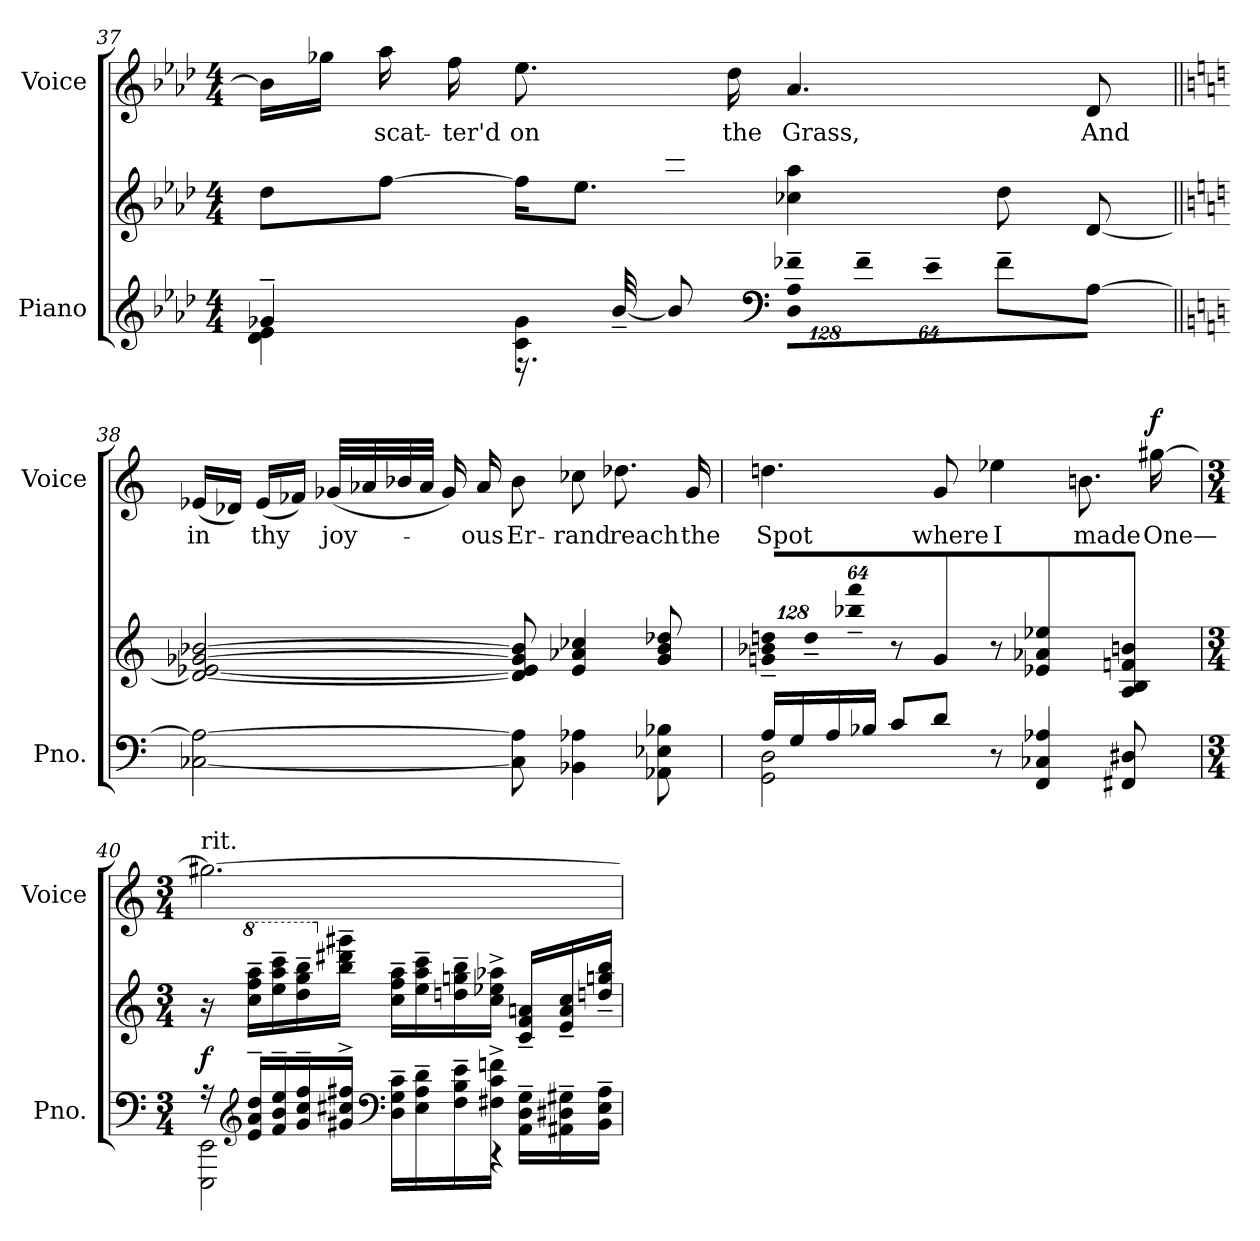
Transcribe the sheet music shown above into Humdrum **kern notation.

**kern	**kern	**dynam	**kern	**text	**dynam
*part2	*part2	*part2	*part1	*part1	*part1
*staff3	*staff2	*staff2/3	*staff1	*staff1	*staff1
*I"Piano	*	*	*I"Voice	*	*
*I'Pno.	*	*	*I'Voice	*	*
!!LO:LB:g=z
*clefG2	*clefG2	*	*clefG2	*	*
*k[b-e-a-d-]	*k[b-e-a-d-]	*	*k[b-e-a-d-]	*	*
*A-:	*A-:	*	*A-:	*	*
*M4/4	*M4/4	*	*M4/4	*	*
=37	=37	=37	=37	=37	=37
*^	*^	*	*	*	*
*	*^	*	*	*	*	*	*
4g-X~i/	4d-i\ 4e-i	4.ryy	8dd-i\L	4.ryy	.	16b-i\LL]	.	.
.	.	.	.	.	.	16gg-Xi\JJ	.	.
!	!	!	!	!	!	!	!LO:LY:b:color=#000000	!
.	.	.	[>8ffi\J	.	.	16aa-i\	-scat-	.
!	!	!	!	!	!	!	!LO:LY:b:color=#000000	!
.	.	.	.	.	.	16ffi\	-ter'd	.
!	!	!	!	!	!	!	!LO:LY:b:color=#000000	!
4ci\ 4g-i	16.r	.	16ffi\KL]	.	.	8.ee-i\	on	.
.	.	.	8.ee-i\J	.	.	.	.	.
.	[<32b-~i/KKL	.	.	.	.	.	.	.
.	2ryy	8b-i/]	.	8ddd-i\J	.	.	.	.
!	!	!	!	!	!	!	!LO:LY:b:color=#000000	!
.	.	.	.	.	.	16dd-i\	the	.
*clefF4	*	*	*	*	*	*	*	*
*Xbrackettup	*	*	*	*	*	*	*	*
!LO:N:vis=8	!	!	!	!	!	!	!	!
!	!	!	!	!	!	!	!LO:LY:b:color=#000000	!
1024%85D-i\~ 1024%85A-i~ 1024%85f-Xi~L	.	2ryy	4cc-Xi\ 4aa-i	2ryy	.	4.a-i/	Grass,	.
!LO:N:vis=8	!	!	!	!	!	!	!	!
1024%85f-~i\	.	.	.	.	.	.	.	.
!LO:N:vis=8	!	!	!	!	!	!	!	!
512%43e-~i\J	.	.	.	.	.	.	.	.
8f-~i\L	.	.	8dd-i\	.	.	.	.	.
!	!	!	!	!	!	!	!LO:LY:b:color=#000000	!
[>8A-i\J	8ryy	.	[<8d-i/	.	.	8d-i/	And	.
*v	*v	*v	*	*	*	*	*	*
*	*v	*v	*	*	*	*
!!LO:PB:g=z
=38||	=38||	=38||	=38||	=38||	=38||
*k[]	*k[]	*	*k[]	*	*
*^	*	*	*	*	*
!	!	!	!	!	!LO:LY:b:color=#000000	!
*v	*v	*	*	*	*	*
[<2C-Xi\ 2A-i_>	2d-i/_< [>2e-Xi [>2g-Xi [>2b-Xi	.	(16e-Xi/LL	in	.
.	.	.	16d-Xi/JJ)	.	.
!	!	!	!	!LO:LY:b:color=#000000	!
.	.	.	(16e-i/LL	thy	.
.	.	.	16f-Xi/JJ)	.	.
!	!	!	!	!LO:LY:b:color=#000000	!
.	.	.	(32g-Xi/LLL	joy-	.
.	.	.	32a-Xi/	.	.
.	.	.	32b-Xi/	.	.
.	.	.	32a-i/JJJ	.	.
.	.	.	16g-i/)	.	.
!	!	!	!	!LO:LY:b:color=#000000	!
.	.	.	16a-i/	-ous	.
!	!	!	!	!LO:LY:b:color=#000000	!
8C-i\] 8A-i]	8d-i/] 8e-i] 8g-i] 8b-i]	.	8b-i\	Er-	.
!	!	!	!	!LO:LY:b:color=#000000	!
4BB-Xi\ 4A-Xi	4e-i/ 4a-Xi 4cc-Xi	.	8cc-Xi\	-rand	.
!	!	!	!	!LO:LY:b:color=#000000	!
.	.	.	8.dd-Xi\	reach	.
8AA-Xi\ 8E-Xi 8B-Xi	8g-i/ 8b-i 8dd-Xi	.	.	.	.
!	!	!	!	!LO:LY:b:color=#000000	!
.	.	.	16g-i/	the	.
!!LO:LB:g=z
=39	=39	=39	=39	=39	=39
*^	*	*	*	*	*
*	*	*Xbrackettup	*	*	*	*
!	!	!LO:N:vis=8	!	!	!	!
!	!	!	!	!	!LO:LY:b:color=#000000	!
16Ai/LL	2GGi\ 2Di	1024%85gni\~ 1024%85b-Xi~ 1024%85ddni~L	.	4.ddni\	Spot	.
16Gi/	.	.	.	.	.	.
!	!	!LO:N:vis=8	!	!	!	!
.	.	1024%85dd~i\	.	.	.	.
16Ai/	.	.	.	.	.	.
!	!	!LO:N:vis=8	!	!	!	!
.	.	512%43bb-Xi\~ 512%43fffi~J	.	.	.	.
16B-Xi/JJ	.	.	.	.	.	.
8ci/L	.	8r	.	.	.	.
!	!	!	!	!	!LO:LY:b:color=#000000	!
8di/J	.	8gi/	.	8gi/	where	.
!	!	!	!	!	!LO:LY:b:color=#000000	!
8r	2ryy	8r	.	4ee-Xi\	I	.
4FFi/ 4C-Xi 4A-Xi	.	4e-Xi/ 4a-Xi 4ee-Xi	.	.	.	.
!	!	!	!	!	!LO:LY:b:color=#000000	!
.	.	.	.	8.bni\	made	.
8FF#Xi/ 8D#Xi	.	8Ai/ 8Bi 8fni 8bni	.	.	.	.
!	!	!	!	!	!LO:LY:b:color=#000000	!
.	.	.	.	[>16gg#Xi\	One—	f
!!LO:LB:g=z
=40	=40	=40	=40	=40	=40	=40
*M3/4	*	*M3/4	*	*M3/4	*	*
!	!	!	!	!LO:TX:t=rit.	!	!
16r	2EEEi\ 2EEi	16r	f	2.gg#Xi\_>	.	.
*clefG2	*	*	*	*	*	*
*X8ba	*	*	*	*	*	*
*	*	*8va	*	*	*	*
16ei/~ 16ai~ 16ddi~LL	.	16ccci\~ 16fffi~ 16aaai~LL	.	.	.	.
16fi/~ 16bi~ 16eei~	.	16eeei\~ 16aaai~ 16cccci~	.	.	.	.
16gi/~ 16cci~ 16ffi~	.	16dddi\~ 16gggi~ 16bbbi~	.	.	.	.
*	*	*X8va	*	*	*	*
16g#Xi/^ 16cc#Xi^ 16ff#Xi^JJ	.	16bbi\~ 16ddd#Xi~ 16ggg#Xi~JJ	.	.	.	.
*clefF4	*	*	*	*	*	*
16Di\~ 16Gi~ 16ci~LL	.	16cci\~ 16ffi~ 16aai~LL	.	.	.	.
16Ei\~ 16Ai~ 16di~	.	16eei\~ 16aai~ 16ccci~	.	.	.	.
16Fi\~ 16Bi~ 16ei~	.	16ddni\~ 16ggni~ 16bbi~	.	.	.	.
16F#Xi\^ 16ci^ 16fni^JJ	4r	16cci\^ 16ee-Xi^ 16aa-Xi^JJ	.	.	.	.
16AAi\~ 16Di~ 16Gi~LL	.	16ci/~ 16fi~ 16ani~LL	.	.	.	.
16AA#Xi\~ 16D#Xi~ 16G#Xi~	.	16ei/~ 16ai~ 16cci~	.	.	.	.
*	*	*8ba	*	*	*	*
16BBi\~ 16Ei~ 16Ai~JJ	.	16dni/~ 16gni~ 16bi~JJ	.	.	.	.
*v	*v	*	*	*	*	*
=	=	=	=	=	=
*-	*-	*-	*-	*-	*-
